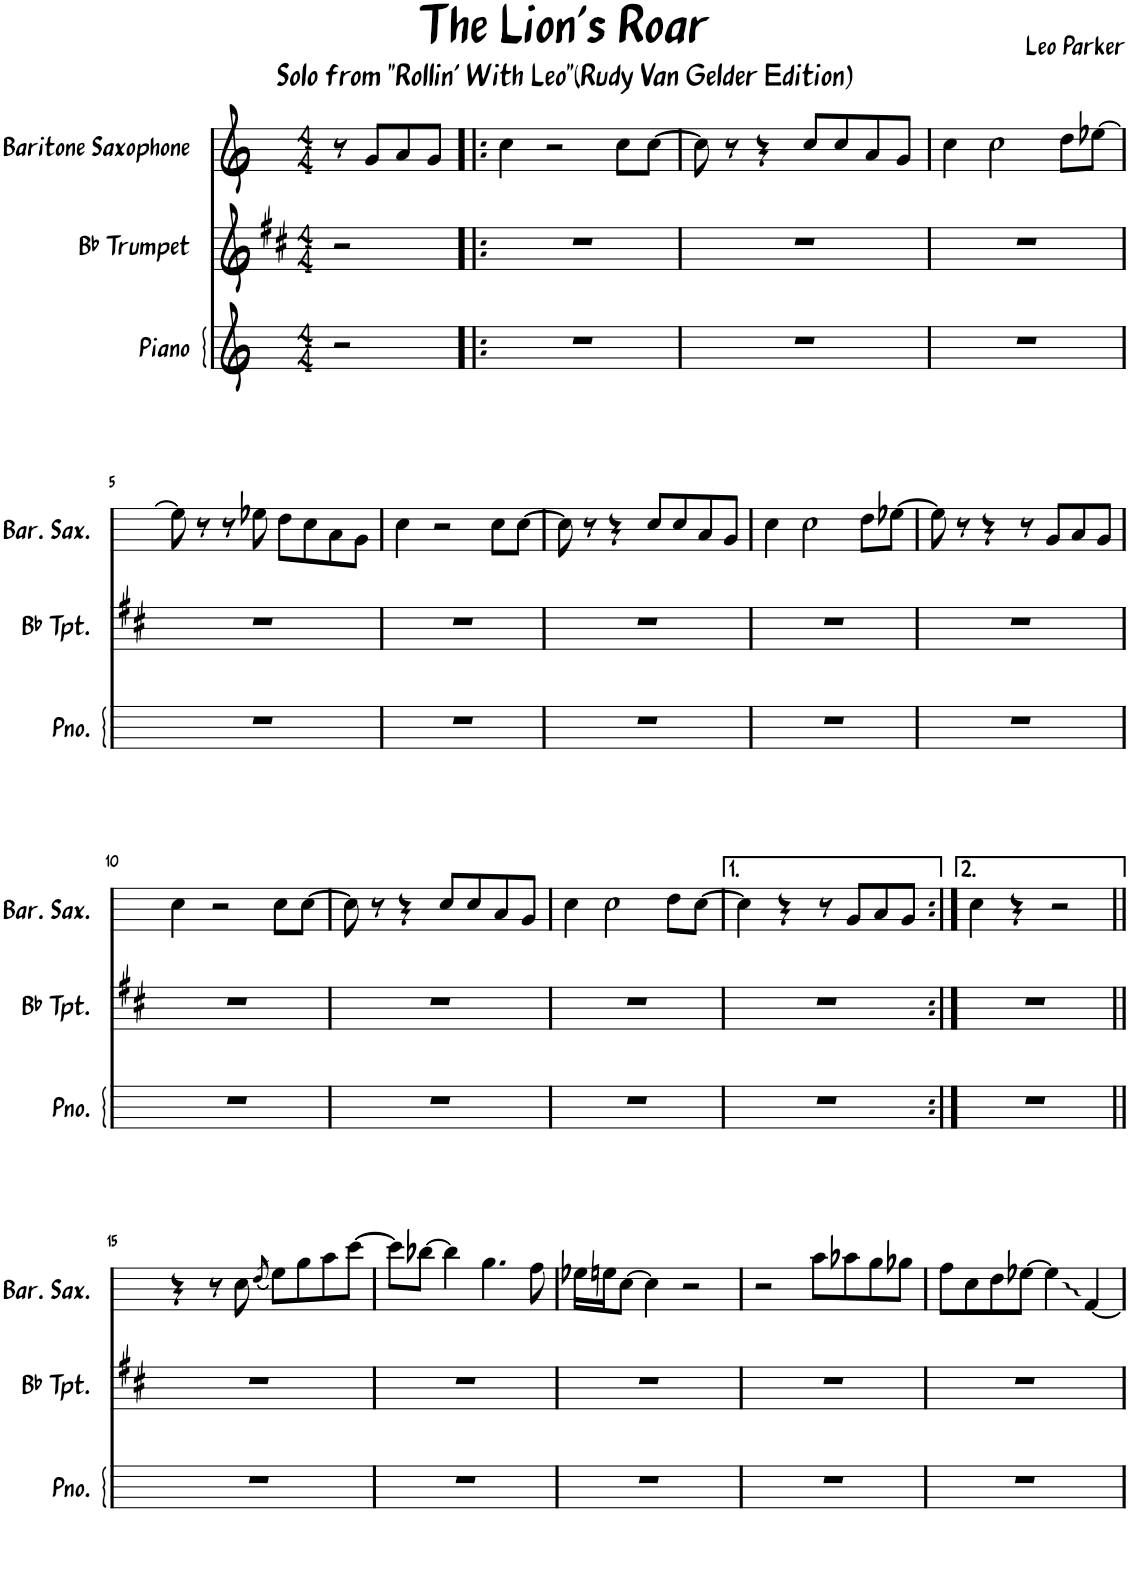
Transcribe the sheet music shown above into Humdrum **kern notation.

**kern	**kern	**kern
*part3	*part2	*part1
*staff3	*staff2	*staff1
*I"Piano	*I"Bb Trumpet	*I"Baritone Saxophone
*I'Pno.	*I'Bb Tpt.	*I'Bar. Sax.
*clefG2	*clefG2	*clefG2
*	*Trd1c2	*Trd12c21
*k[]	*k[f#c#]	*k[]
*M4/4	*M4/4	*M4/4
=1	=1	=1
2r	2r	8r
.	.	8g/L
.	.	8a/
.	.	8g/J
=2!|:	=2!|:	=2!|:
1r	1r	4cc\
.	.	2r
.	.	8cc\L
.	.	[8cc\J
=3	=3	=3
1r	1r	8cc\]
.	.	8r
.	.	4r
.	.	8cc/L
.	.	8cc/
.	.	8a/
.	.	8g/J
=4	=4	=4
1r	1r	4cc\
.	.	2cc\
.	.	8dd\L
.	.	[8ee-X\J
!!LO:LB:g=z
=5	=5	=5
1r	1r	8ee-\]
.	.	8r
.	.	8r
.	.	8ee-X\
.	.	8dd\L
.	.	8cc\
.	.	8a\
.	.	8g\J
=6	=6	=6
1r	1r	4cc\
.	.	2r
.	.	8cc\L
.	.	[8cc\J
=7	=7	=7
1r	1r	8cc\]
.	.	8r
.	.	4r
.	.	8cc/L
.	.	8cc/
.	.	8a/
.	.	8g/J
=8	=8	=8
1r	1r	4cc\
.	.	2cc\
.	.	8dd\L
.	.	[8ee-X\J
=9	=9	=9
1r	1r	8ee-\]
.	.	8r
.	.	4r
.	.	8r
.	.	8g/L
.	.	8a/
.	.	8g/J
!!LO:LB:g=z
=10	=10	=10
1r	1r	4cc\
.	.	2r
.	.	8cc\L
.	.	[8cc\J
=11	=11	=11
1r	1r	8cc\]
.	.	8r
.	.	4r
.	.	8cc/L
.	.	8cc/
.	.	8a/
.	.	8g/J
=12	=12	=12
1r	1r	4cc\
.	.	2cc\
.	.	8dd\L
.	.	[8cc\J
=13	=13	=13
1r	1r	4cc\]
.	.	4r
.	.	8r
.	.	8g/L
.	.	8a/
.	.	8g/J
=14:|!	=14:|!	=14:|!
1r	1r	4cc\
.	.	4r
.	.	2r
!!LO:LB:g=z
=15||	=15||	=15||
1r	1r	4r
.	.	8r
.	.	8cc\
.	.	(8qdd/
.	.	8ee\L)
.	.	8gg\
.	.	8aa\
.	.	[8ccc\J
=16	=16	=16
1r	1r	8ccc\L]
.	.	[8bb-X\J
.	.	4bb-\]
.	.	4.gg\
.	.	8ff\
=17	=17	=17
1r	1r	16ee-X\LL
.	.	16een\J
.	.	[8cc\J
.	.	4cc\]
.	.	2r
=18	=18	=18
1r	1r	2r
.	.	8aa\L
.	.	8aa-X\
.	.	8gg\
.	.	8gg-X\J
=19	=19	=19
1r	1r	8ff\L
.	.	8cc\
.	.	8dd\
.	.	[8ee-X\J
.	.	4ee-\]
.	.	[4f/
=	=	=
*-	*-	*-
